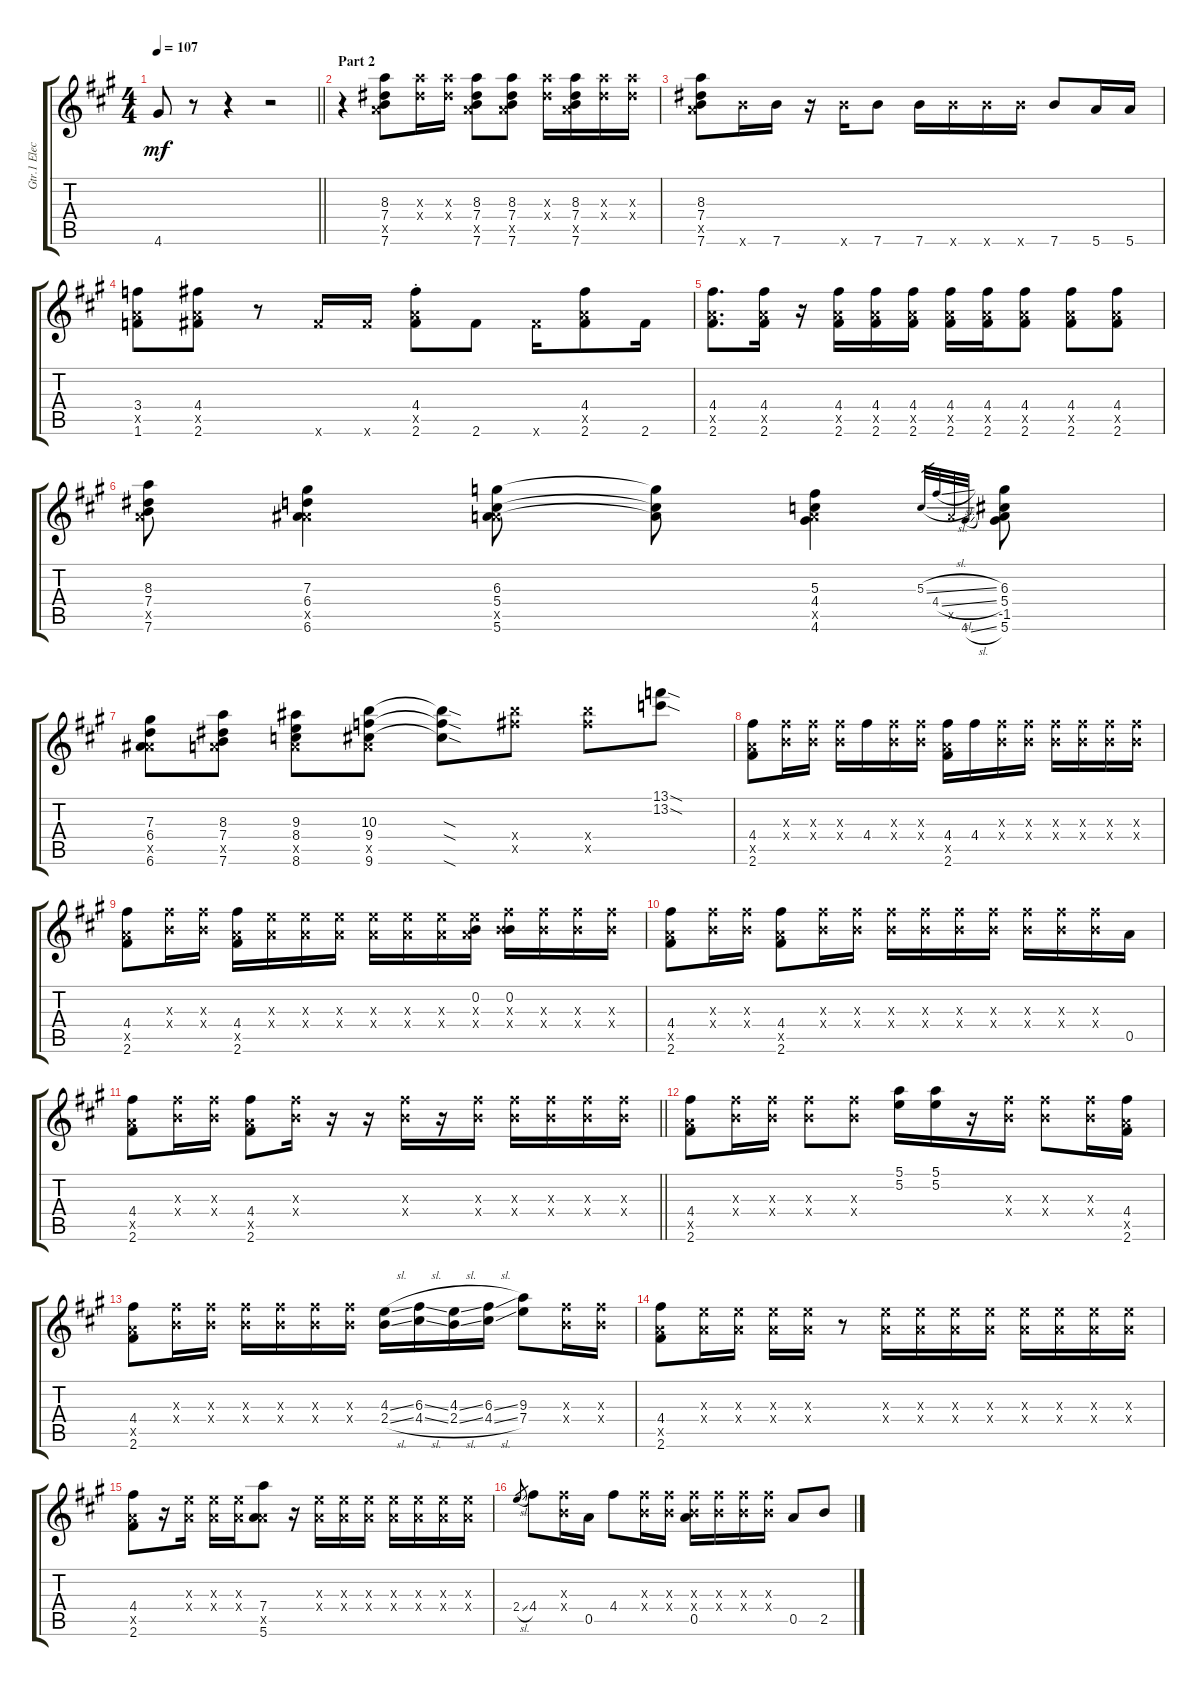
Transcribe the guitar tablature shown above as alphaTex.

\track ("Gtr.1 Electric Gtr. (Clean)" "Gtr.1 Elec") {instrument electricguitarclean}
\staff {score tabs}
\tuning (E4 B3 G3 D4 A3 E3) {hide}
\ts (4 4)
\tempo 107
\clef g2
\barLineRight lightlight
\ks a
4.6.8{dy mf} r.8 r.4 r.2 |
\section ("" "Part 2")
r.4 (8.3 7.4 0.5{x} 7.6).8 (8.3{x} 7.4{x}).16 (8.3{x} 7.4{x}).16 (8.3 7.4 0.5{x} 7.6).8 (8.3 7.4 0.5{x} 7.6).8 (8.3{x} 7.4{x}).16 (8.3 7.4 0.5{x} 7.6).16 (8.3{x} 7.4{x}).16 (8.3{x} 7.4{x}).16 |
(8.3 7.4 0.5{x} 7.6).8 7.6{x}.16 7.6.16 r.16 7.6{x}.16 7.6.8 7.6.16 7.6{x}.16 7.6{x}.16 7.6{x}.16 7.6.8 5.6.16 5.6.16 |
(3.4 0.5{x} 1.6).8 (4.4 0.5{x} 2.6).8 r.8 2.6{x}.16 2.6{x}.16 (4.4{st} 0.5{st x} 2.6{st}).8 2.6.8 2.6{x}.16 (4.4 0.5{x} 2.6).8 2.6.16 |
(4.4 0.5{x} 2.6).8{d} (4.4 0.5{x} 2.6).16 r.16 (4.4 0.5{x} 2.6).16 (4.4 0.5{x} 2.6).16 (4.4 0.5{x} 2.6).16 (4.4 0.5{x} 2.6).16 (4.4 0.5{x} 2.6).16 (4.4 0.5{x} 2.6).8 (4.4 0.5{x} 2.6).8 (4.4 0.5{x} 2.6).8 |
(8.3 7.4 0.5{x} 7.6).8 (7.3 6.4 0.5{x} 6.6).4 (6.3 5.4 0.5{x} 5.6).8 (6.3{t} 5.4{t} 5.6{t}).8 (5.3 4.4 0.5{x} 4.6).4 5.3{sl}.32{gr} 4.4{sl}.32{gr} 0.5{x}.32{gr} 4.6{sl}.32{gr} (6.3 5.4 -1.5 5.6).8 |
(7.3 6.4 0.5{x} 6.6).8 (8.3 7.4 0.5{x} 7.6).8 (9.3 8.4 0.5{x} 8.6).8 (10.3 9.4 0.5{x} 9.6).8 (10.3{sod t} 9.4{sod t} 9.6{sod t}).8 (9.4{x} 9.5{x}).8 (9.4{x} 9.5{x}).8 (13.1{sod} 13.2{sod}).8 |
(4.4 0.5{x} 2.6).8 (4.3{x} 4.4{x}).16 (4.3{x} 4.4{x}).16 (4.3{x} 4.4{x}).16 4.4.16 (4.3{x} 4.4{x}).16 (4.3{x} 4.4{x}).16 (4.4 0.5{x} 2.6).16 4.4.16 (4.3{x} 4.4{x}).16 (4.3{x} 4.4{x}).16 (4.3{x} 4.4{x}).16 (4.3{x} 4.4{x}).16 (4.3{x} 4.4{x}).16 (4.3{x} 4.4{x}).16 |
(4.4 0.5{x} 2.6).8 (4.3{x} 4.4{x}).16 (4.3{x} 4.4{x}).16 (4.4 0.5{x} 2.6).16 (2.3{x} 2.4{x}).16 (2.3{x} 2.4{x}).16 (2.3{x} 2.4{x}).16 (2.3{x} 2.4{x}).16 (2.3{x} 2.4{x}).16 (2.3{x} 2.4{x}).16 (0.2 2.3{x} 2.4{x}).16 (0.2 4.3{x} 4.4{x}).16 (4.3{x} 4.4{x}).16 (4.3{x} 4.4{x}).16 (4.3{x} 4.4{x}).16 |
(4.4 0.5{x} 2.6).8 (4.3{x} 4.4{x}).16 (4.3{x} 4.4{x}).16 (4.4 0.5{x} 2.6).8 (4.3{x} 4.4{x}).16 (4.3{x} 4.4{x}).16 (4.3{x} 4.4{x}).16 (4.3{x} 4.4{x}).16 (4.3{x} 4.4{x}).16 (4.3{x} 4.4{x}).16 (4.3{x} 4.4{x}).16 (4.3{x} 4.4{x}).16 (4.3{x} 4.4{x}).16 0.5.16 |
\barLineRight lightlight
(4.4 0.5{x} 2.6).8 (4.3{x} 4.4{x}).16 (4.3{x} 4.4{x}).16 (4.4 0.5{x} 2.6).8 (4.3{x} 4.4{x}).16 r.16 r.16 (4.3{x} 4.4{x}).16 r.16 (4.3{x} 4.4{x}).16 (4.3{x} 4.4{x}).16 (4.3{x} 4.4{x}).16 (4.3{x} 4.4{x}).16 (4.3{x} 4.4{x}).16 |
(4.4 0.5{x} 2.6).8 (4.3{x} 4.4{x}).16 (4.3{x} 4.4{x}).16 (4.3{x} 4.4{x}).8 (4.3{x} 4.4{x}).8 (5.1 5.2).16 (5.1 5.2).16 r.16 (4.3{x} 4.4{x}).16 (4.3{x} 4.4{x}).8 (4.3{x} 4.4{x}).16 (4.4 0.5{x} 2.6).16 |
(4.4 0.5{x} 2.6).8 (4.3{x} 4.4{x}).16 (4.3{x} 4.4{x}).16 (4.3{x} 4.4{x}).16 (4.3{x} 4.4{x}).16 (4.3{x} 4.4{x}).16 (4.3{x} 4.4{x}).16 (4.3{sl} 2.4{sl}).16 (6.3{sl} 4.4{sl}).16 (4.3{sl} 2.4{sl}).16 (6.3{sl} 4.4{sl}).16 (9.3 7.4).8 (4.3{x} 4.4{x}).16 (4.3{x} 4.4{x}).16 |
(4.4 0.5{x} 2.6).8 (2.3{x} 2.4{x}).16 (2.3{x} 2.4{x}).16 (2.3{x} 2.4{x}).16 (2.3{x} 2.4{x}).16 r.8 (2.3{x} 2.4{x}).16 (2.3{x} 2.4{x}).16 (2.3{x} 2.4{x}).16 (2.3{x} 2.4{x}).16 (2.3{x} 2.4{x}).16 (2.3{x} 2.4{x}).16 (2.3{x} 2.4{x}).16 (2.3{x} 2.4{x}).16 |
(4.4 0.5{x} 2.6).8 r.16 (2.3{x} 2.4{x}).16 (2.3{x} 2.4{x}).16 (2.3{x} 2.4{x}).16 (7.4 0.5{x} 5.6).8 r.16 (2.3{x} 2.4{x}).16 (2.3{x} 2.4{x}).16 (2.3{x} 2.4{x}).16 (2.3{x} 2.4{x}).16 (2.3{x} 2.4{x}).16 (2.3{x} 2.4{x}).16 (2.3{x} 2.4{x}).16 |
2.4{sl}.8{gr} 4.4.8 (4.3{x} 4.4{x}).16 0.5.16 4.4.8 (4.3{x} 4.4{x}).16 (4.3{x} 4.4{x}).16 (4.3{x} 4.4{x} 0.5).16 (4.3{x} 4.4{x}).16 (4.3{x} 4.4{x}).16 (4.3{x} 4.4{x}).16 0.5.8 2.5.8
